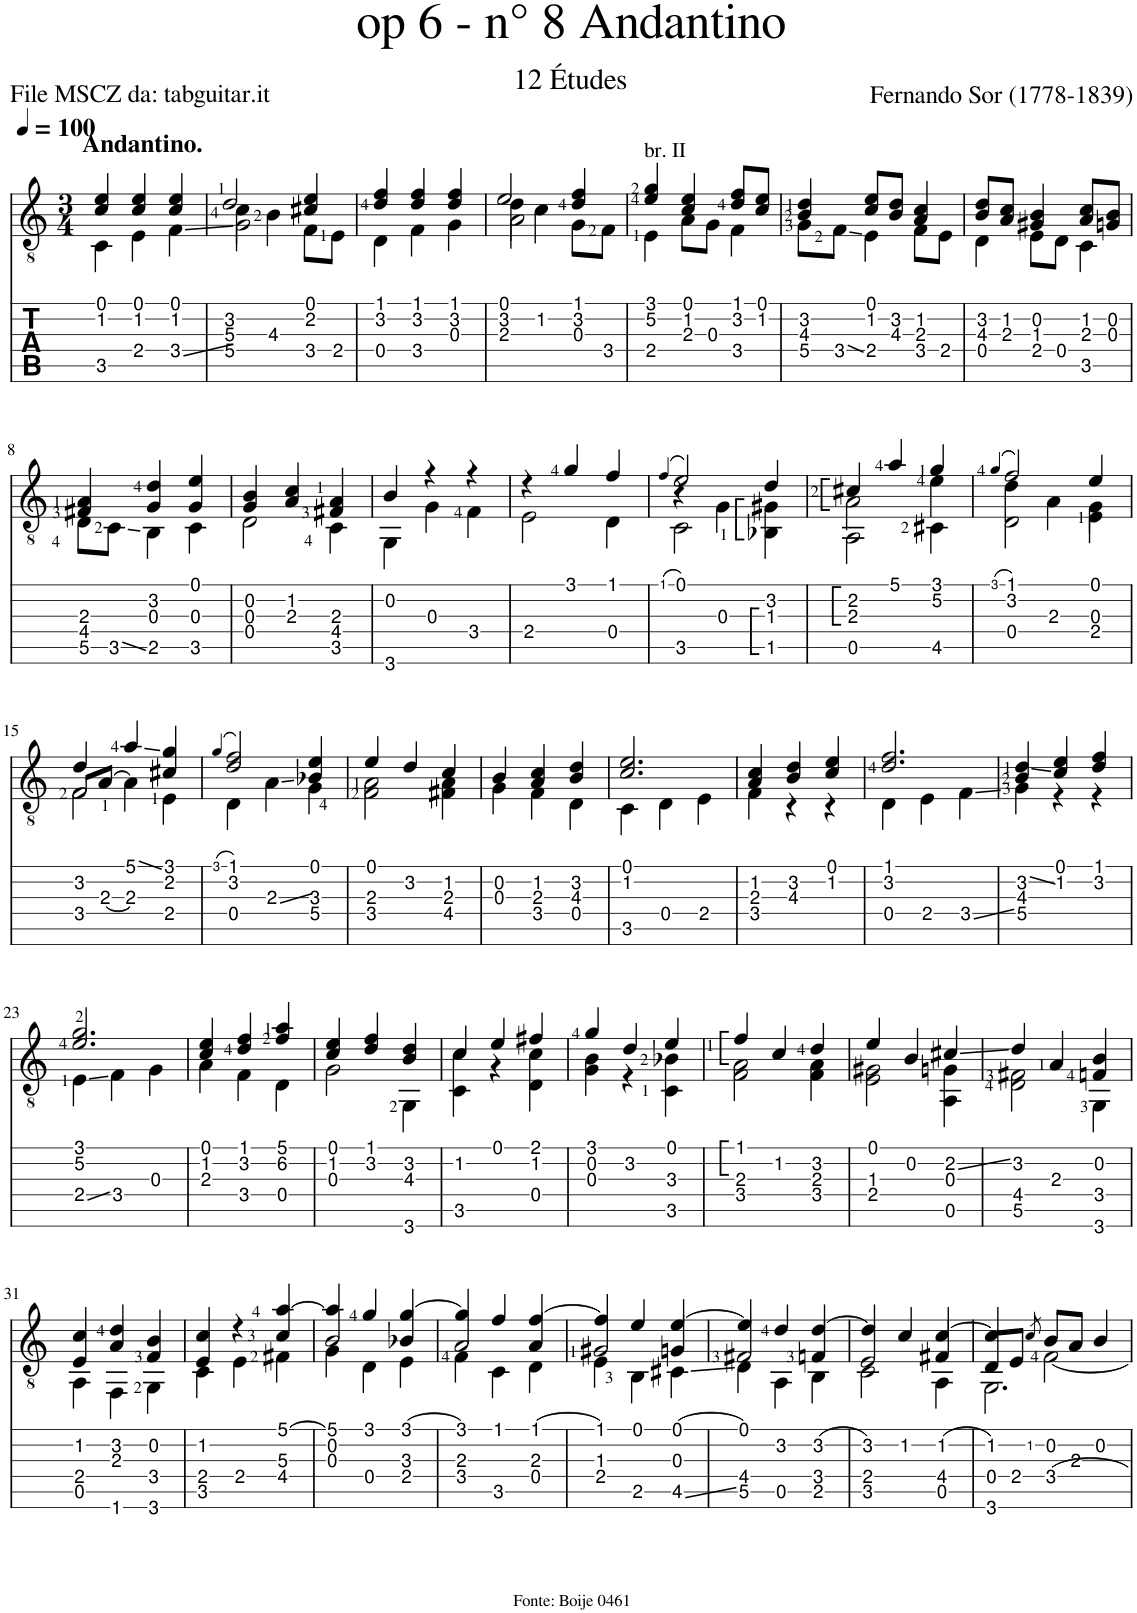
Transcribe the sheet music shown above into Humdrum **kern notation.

**kern	**kern
*part1	*part1
*staff2	*staff1
*I"Guitar	*
*I'Guit.	*
*stria6	*
*	*clefGv2
*k[]	*k[]
*M3/4	*M3/4
*MM100	*MM100
=1	=1
*^	*^
!	!	!LO:TX:a:B:t=Andantino.	!
4c 4e	4C	4c/ 4e/	4C\
4c 4e	4E	4c/ 4e/	4E\
4c 4e	4F	4c/ 4e/	4F\
=2	=2	=2	=2
*	*^	*	*^
2d	4c	2G	2d/	4c\	2G\
.	4B	.	.	4B\	.
4c# 4e	8FL	4ryy	4c#X/ 4e/	8F\L	4ryy
.	8EJ	.	.	8E\J	.
*	*v	*v	*	*	*
*	*	*	*v	*v
=3	=3	=3	=3
4d 4f	4D	4d/ 4f/	4D\
4d 4f	4F	4d/ 4f/	4F\
4d 4f	4G	4d/ 4f/	4G\
=4	=4	=4	=4
*	*^	*	*^
2e	4d	2A	2e/	4d\	2A\
.	4c	.	.	4c\	.
4d 4f	8GL	4ryy	4d/ 4f/	8G\L	4ryy
.	8FJ	.	.	8F\J	.
*	*v	*v	*	*	*
*	*	*	*v	*v
=5	=5	=5	=5
!	!	!LO:TX:a:t=br. II	!
4e 4g	4E	4e/ 4g/	4E\
4c 4e	8AL	4c/ 4e/	8A\L
.	8GJ	.	8G\J
8d\ 8f\L	4F	8d/ 8f/L	4F\
8c\ 8e\J	.	8c/ 8e/J	.
=6	=6	=6	=6
4B 4d	8GL	4B/ 4d/	8G\L
.	8FJ	.	8F\J
8c\ 8e\L	4E	8c/ 8e/L	4E\
8B\ 8d\J	.	8B/ 8d/J	.
4A 4c	8FL	4A/ 4c/	8F\L
.	8EJ	.	8E\J
=7	=7	=7	=7
8B\ 8d\L	4D	8B/ 8d/L	4D\
8A\ 8c\J	.	8A/ 8c/J	.
4G# 4B	8EL	4G#X/ 4B/	8E\L
.	8DJ	.	8D\J
8A\ 8c\L	4C	8A/ 8c/L	4C\
8G\ 8B\J	.	8Gn/ 8B/J	.
!!LO:LB:g=z	!!
=8	=8	=8	=8
4F# 4A	8DL	4F#X/ 4A/	8D\L
.	8CJ	.	8C\J
4G 4d	4BB	4G/ 4d/	4BB\
4G 4e	4C	4G/ 4e/	4C\
=9	=9	=9	=9
4G 4B	2D	4G/ 4B/	2D\
4A 4c	.	4A/ 4c/	.
4F# 4A	4C	4F#X/ 4A/	4C\
=10	=10	=10	=10
4B	4GG	4B/	4GG\
4r	4G	4r	4G\
4r	4F	4r	4F\
=11	=11	=11	=11
4r	2E	4r	2E\
4g	.	4g/	.
4f	4D	4f/	4D\
*v	*v	*	*
*	*v	*v
=12	=12
qf	(4qf/
*^	*^
*	*^	*	*^
2e	4r	2C	2e/)	4r	2C\
.	4G	.	.	4G\	.
4d	4G#	4BB-::	4d/	4G#X\	4BB-X::\
=13	=13	=13	=13	=13	=13
4c#::	2A	2AA	4c#X::/	2A\	2AA\
4a	.	.	4a/	.	.
4g	4e	4C#	4g/	4e\	4C#X\
=14	=14	=14	=14	=14	=14
qg	.	.	(4qg/	.	.
2f	4d	2D	2f/)	4d\	2D\
.	4A	.	.	4A\	.
4e	4G	4E	4e/	4G\	4E\
!!LO:LB:g=z	!!	!!
=15	=15	=15	=15	=15	=15
!	!	!	!	!LO:N:head=open	!LO:N:head=open
4d	8FL	2F	4d/	8F/L	2F\
.	[8AJ	.	.	[8A/J	.
4a	4A]	.	4a/	4A\]	.
4c# 4g	4ryy	4E	4c#X/ 4g/	4ryy	4E\
*v	*v	*v	*	*	*
*	*v	*v	*v
=16	=16
qg	(4qg/
*^	*^
2d 2f	4D	2d/ 2f/)	4D\
.	4A	.	4A\
4B- 4e	4G	4B-X/ 4e/	4G\
=17	=17	=17	=17
4e	2F 2A	4e/	2F\ 2A\
4d	.	4d/	.
4c	4F# 4A	4c/	4F#X\ 4A\
=18	=18	=18	=18
4B	4G	4B/	4G\
4A 4c	4F	4A/ 4c/	4F\
4B 4d	4D	4B/ 4d/	4D\
=19	=19	=19	=19
2.c 2.e	4C	2.c/ 2.e/	4C\
.	4D	.	4D\
.	4E	.	4E\
=20	=20	=20	=20
4A 4c	4F	4A/ 4c/	4F\
4B 4d	4r	4B/ 4d/	4r
4c 4e	4r	4c/ 4e/	4r
=21	=21	=21	=21
2.d 2.f	4D	2.d/ 2.f/	4D\
.	4E	.	4E\
.	4F	.	4F\
=22	=22	=22	=22
4B 4d	4G	4B/ 4d/	4G\
4c 4e	4r	4c/ 4e/	4r
4d 4f	4r	4d/ 4f/	4r
!!LO:LB:g=z	!!
=23	=23	=23	=23
2.e 2.g	4E	2.e/ 2.g/	4E\
.	4F	.	4F\
.	4G	.	4G\
=24	=24	=24	=24
4c 4e	4A	4c/ 4e/	4A\
4d 4f	4F	4d/ 4f/	4F\
4f 4a	4D	4f/ 4a/	4D\
=25	=25	=25	=25
4c 4e	2G	4c/ 4e/	2G\
4d 4f	.	4d/ 4f/	.
4B 4d	4GG	4B/ 4d/	4GG\
=26	=26	=26	=26
4c	4C 4c	4c/	4C\ 4c\
4e	4r	4e/	4r
4f#	4D 4c	4f#X/	4D\ 4c\
=27	=27	=27	=27
4g	4G 4B	4g/	4G\ 4B\
4d	4r	4d/	4r
4e	4C 4B-	4e/	4C\ 4B-X\
=28	=28	=28	=28
4f::	2F 2A	4f::/	2F\ 2A\
4c	.	4c/	.
4d	4F 4A	4d/	4F\ 4A\
=29	=29	=29	=29
4e	2E 2G#	4e/	2E\ 2G#X\
4B	.	4B/	.
4c#	4AA 4G	4c#X/	4AA\ 4Gn\
=30	=30	=30	=30
4d	2D 2F#	4d/	2D\ 2F#X\
4A	.	4A/	.
4F 4B	4GG	4Fn/ 4B/	4GG\
!!LO:LB:g=z	!!
=31	=31	=31	=31
4E 4c	4AA	4E/ 4c/	4AA\
4A 4d	4FF	4A/ 4d/	4FF\
4F 4B	4GG	4F/ 4B/	4GG\
=32	=32	=32	=32
4E 4c	4C	4E/ 4c/	4C\
4r	4E	4r	4E\
4c [4a	4F#	4c/ [4a/	4F#X\
=33	=33	=33	=33
*	*^	*	*^
4a]	4G	2B	4a/]	4G\	2B/
4g	4D	.	4g/	4D\	.
[4g	4E	4B-	[4g/	4E\	4B-X/
=34	=34	=34	=34	=34	=34
4g]	4F	2A	4g/]	4F\	2A/
4f	4C	.	4f/	4C\	.
[4f	4D	4A	[4f/	4D\	4A/
=35	=35	=35	=35	=35	=35
4f]	4E	2G#	4f/]	4E\	2G#X/
4e	4BB	.	4e/	4BB\	.
[4e	4C#	4G	[4e/	4C#X\	4Gn/
=36	=36	=36	=36	=36	=36
4e]	4D	2F#	4e/]	4D\	2F#X/
4d	4AA	.	4d/	4AA\	.
[4d	4BB	4F	[4d/	4BB\	4Fn/
=37	=37	=37	=37	=37	=37
4d]	2C	2E	4d/]	2C\	2E/
4c	.	.	4c/	.	.
[4c	4AA	4F#	[4c/	4AA\	4F#X/
=38	=38	=38	=38	=38	=38
4c]	2.GG	8DL	4c/]	2.GG\	8D/L
.	.	8EJ	.	.	8E/J
qc	.	.	8qc/	.	.
8BL	.	[2F	8B/L	.	[2F\
8AJ	.	.	8A/J	.	.
4B	.	.	4B/	.	.
*v	*v	*v	*	*	*
*	*v	*v	*v
=	=
*-	*-
